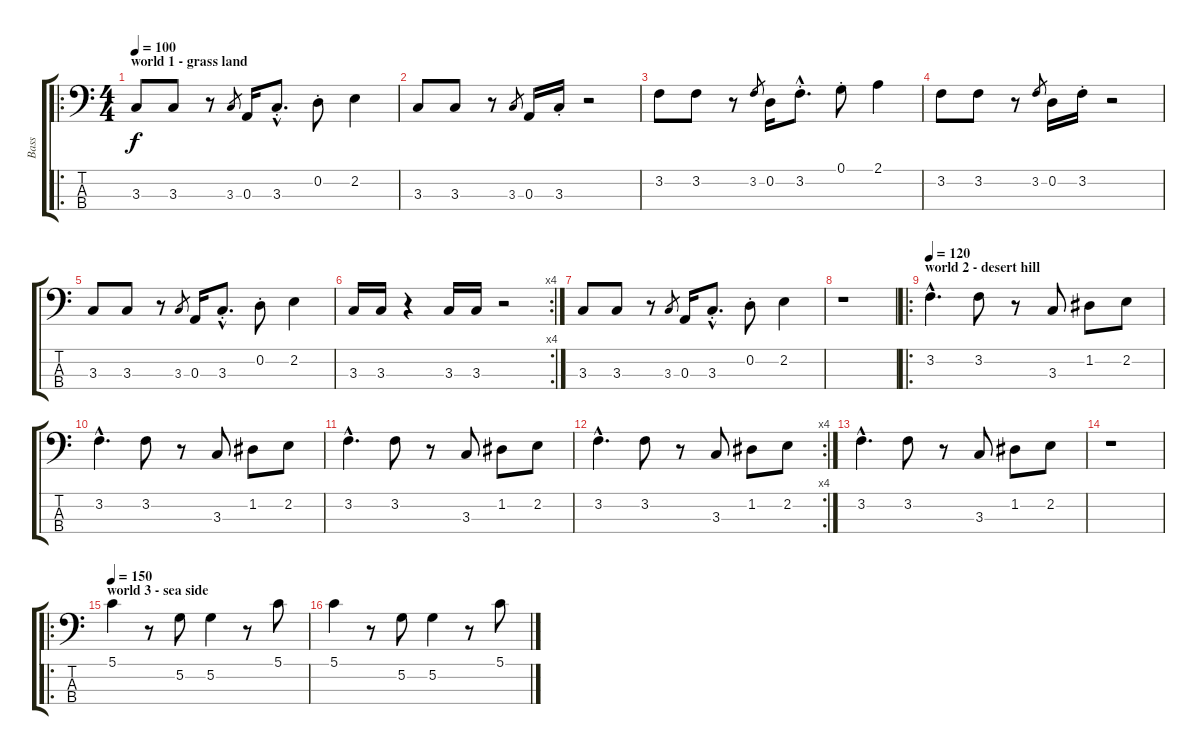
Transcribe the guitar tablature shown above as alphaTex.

\track ("Bass" "Bass") {instrument electricbassfinger}
\staff {score tabs}
\tuning (G2 D2 A1 E1) {hide}
\ro
\ts (4 4)
\section ("" "world 1 - grass land")
\tempo 100
\clef f4
\ks c
3.3.8{dy f instrument electricbassfinger} 3.3.8 r.8 3.3.8{gr} 0.3.16 3.3{hac st}.8{d} 0.2{st}.8 2.2.4 |
3.3.8 3.3.8 r.8 3.3.8{gr} 0.3.16 3.3{st}.16 r.2 |
3.2.8 3.2.8 r.8 3.2.8{gr} 0.2.16 3.2{hac st}.8{d} 0.1{st}.8 2.1.4 |
3.2.8 3.2.8 r.8 3.2.8{gr} 0.2.16 3.2{st}.16 r.2 |
3.3.8 3.3.8 r.8 3.3.8{gr} 0.3.16 3.3{hac st}.8{d} 0.2{st}.8 2.2.4 |
\rc 4
3.3.16 3.3.16 r.4 3.3.16 3.3.16 r.2 |
3.3.8 3.3.8 r.8 3.3.8{gr} 0.3.16 3.3{hac st}.8{d} 0.2{st}.8 2.2.4 |
r.1 |
\ro
\section ("" "world 2 - desert hill")
\tempo 120
3.2{hac}.4{d volume 16 instrument slapbass2} 3.2.8 r.8 3.3.8 1.2.8 2.2.8 |
3.2{hac}.4{d} 3.2.8 r.8 3.3.8 1.2.8 2.2.8 |
3.2{hac}.4{d} 3.2.8 r.8 3.3.8 1.2.8 2.2.8 |
\rc 4
3.2{hac}.4{d} 3.2.8 r.8 3.3.8 1.2.8 2.2.8 |
3.2{hac}.4{d} 3.2.8 r.8 3.3.8 1.2.8 2.2.8 |
r.1 |
\ro
\section ("" "world 3 - sea side")
\tempo 150
5.1.4{volume 13 balance 8 instrument fretlessbass} r.8 5.2.8 5.2.4 r.8 5.1.8 |
5.1.4 r.8 5.2.8 5.2.4 r.8 5.1.8
